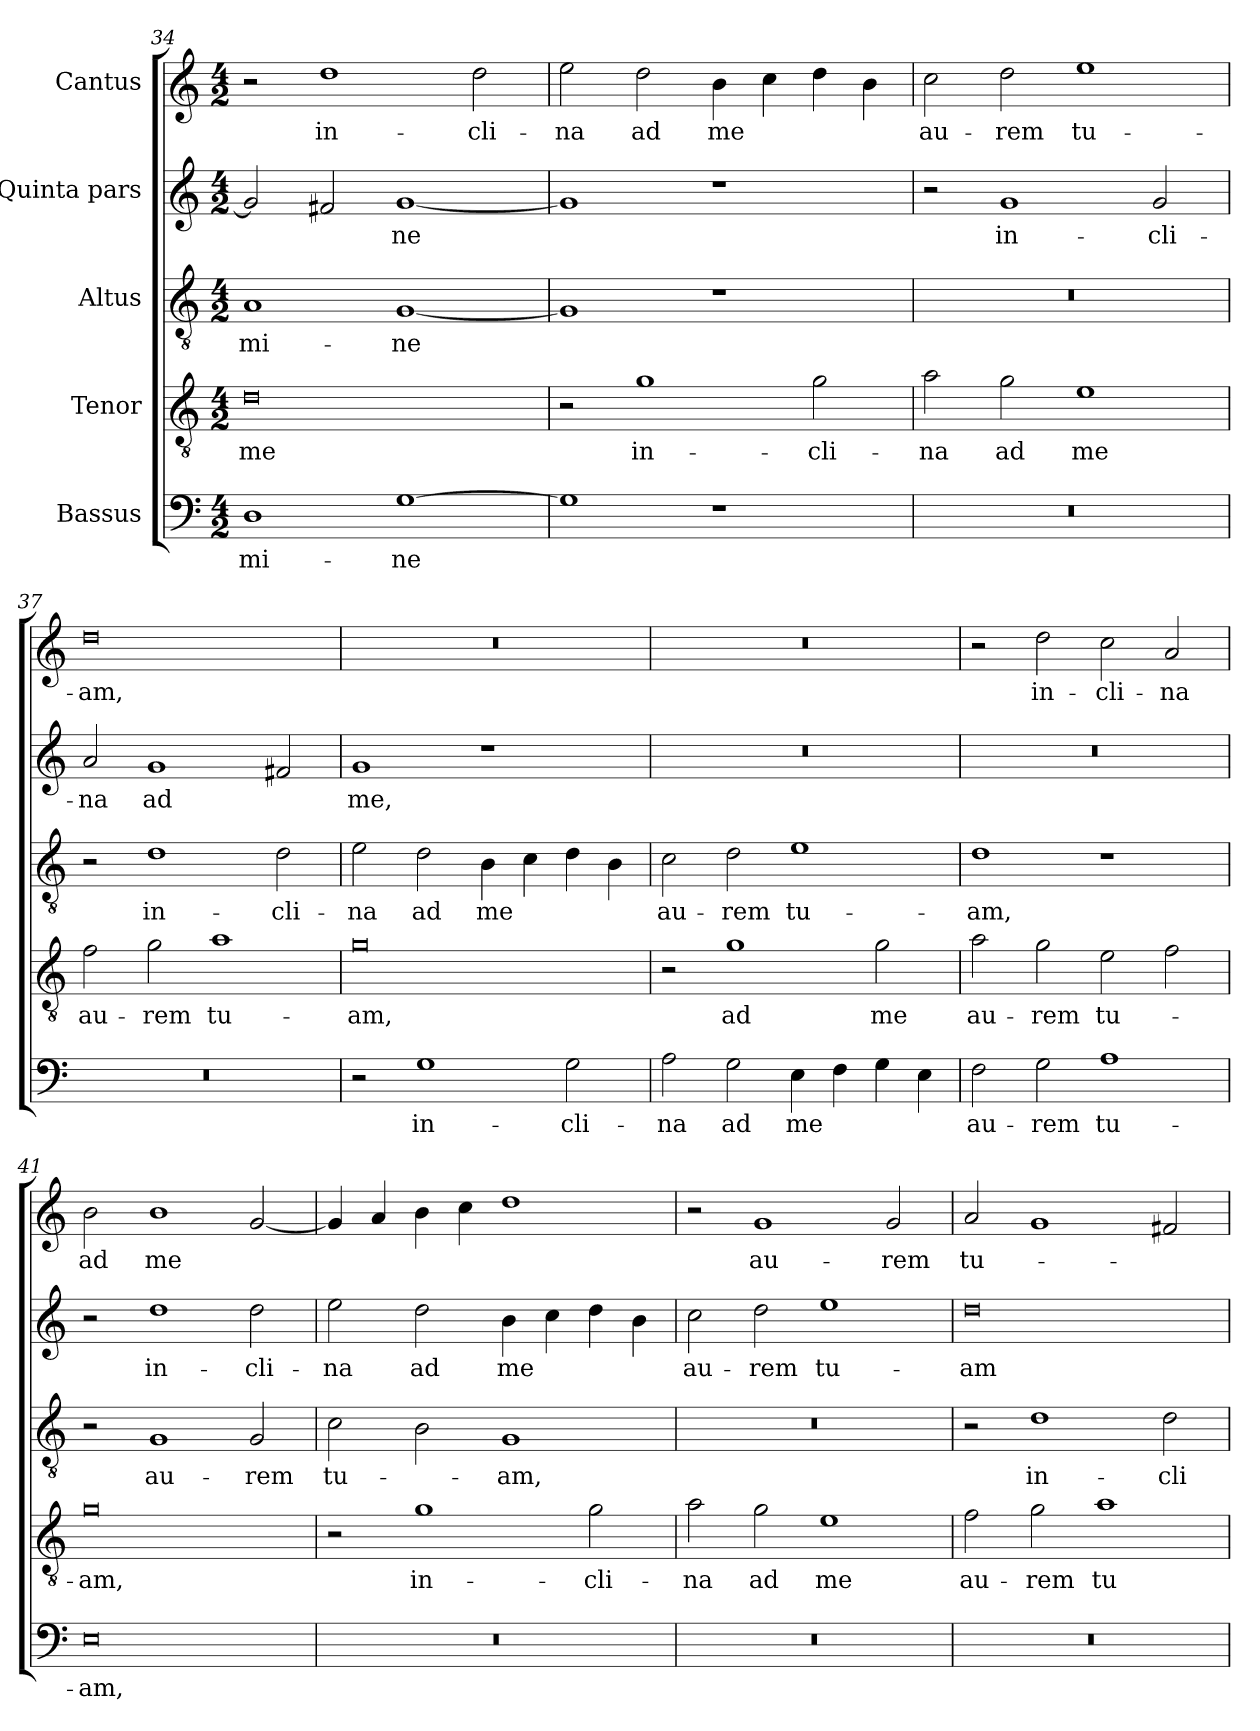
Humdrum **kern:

**kern	**text	**kern	**text	**kern	**text	**kern	**text	**kern	**text
*part5	*part5	*part4	*part4	*part3	*part3	*part2	*part2	*part1	*part1
*staff5	*staff5	*staff4	*staff4	*staff3	*staff3	*staff2	*staff2	*staff1	*staff1
*I"Bassus	*	*I"Tenor	*	*I"Altus	*	*I"Quinta pars	*	*I"Cantus	*
*clefF4	*	*clefGv2	*	*clefGv2	*	*clefG2	*	*clefG2	*
*k[]	*	*k[]	*	*k[]	*	*k[]	*	*k[]	*
*M4/2	*	*M4/2	*	*M4/2	*	*M4/2	*	*M4/2	*
=34	=34	=34	=34	=34	=34	=34	=34	=34	=34
1D\	-mi-	0d\	me	1A/	-mi-	2g/]	.	2r	.
.	.	.	.	.	.	2f#X/	.	1dd\	in-
[1G\	-ne	.	.	[1G/	-ne	[1g/	-ne	.	.
.	.	.	.	.	.	.	.	2dd\	-cli-
=35	=35	=35	=35	=35	=35	=35	=35	=35	=35
1G\]	.	2r	.	1G/]	.	1g/]	.	2ee\	-na
.	.	1g\	in-	.	.	.	.	2dd\	ad
1r	.	.	.	1r	.	1r	.	4b\	me
.	.	.	.	.	.	.	.	4cc\	.
.	.	2g\	-cli-	.	.	.	.	4dd\	.
.	.	.	.	.	.	.	.	4b\	.
=36	=36	=36	=36	=36	=36	=36	=36	=36	=36
0r	.	2a\	-na	0r	.	2r	.	2cc\	au-
.	.	2g\	ad	.	.	1g/	in-	2dd\	-rem
.	.	1e\	me	.	.	.	.	1ee\	tu-
.	.	.	.	.	.	2g/	-cli-	.	.
=37	=37	=37	=37	=37	=37	=37	=37	=37	=37
0r	.	2f\	au-	2r	.	2a/	-na	0dd\	-am,
.	.	2g\	-rem	1d\	in-	1g/	ad	.	.
.	.	1a\	tu-	.	.	.	.	.	.
.	.	.	.	2d\	-cli-	2f#X/	.	.	.
=38	=38	=38	=38	=38	=38	=38	=38	=38	=38
2r	.	0g\	-am,	2e\	-na	1g/	me,	0r	.
1G\	in-	.	.	2d\	ad	.	.	.	.
.	.	.	.	4B\	me	1r	.	.	.
.	.	.	.	4c\	.	.	.	.	.
2G\	-cli-	.	.	4d\	.	.	.	.	.
.	.	.	.	4B\	.	.	.	.	.
=39	=39	=39	=39	=39	=39	=39	=39	=39	=39
2A\	-na	2r	.	2c\	au-	0r	.	0r	.
2G\	ad	1g\	ad	2d\	-rem	.	.	.	.
4E\	me	.	.	1e\	tu-	.	.	.	.
4F\	.	.	.	.	.	.	.	.	.
4G\	.	2g\	me	.	.	.	.	.	.
4E\	.	.	.	.	.	.	.	.	.
=40	=40	=40	=40	=40	=40	=40	=40	=40	=40
2F\	au-	2a\	au-	1d\	-am,	0r	.	2r	.
2G\	-rem	2g\	-rem	.	.	.	.	2dd\	in-
1A\	tu-	2e\	tu-	1r	.	.	.	2cc\	-cli-
.	.	2f\	.	.	.	.	.	2a/	-na
=41	=41	=41	=41	=41	=41	=41	=41	=41	=41
0E\	-am,	0g\	-am,	2r	.	2r	.	2b\	ad
.	.	.	.	1G/	au-	1dd\	in-	1b\	me
.	.	.	.	2G/	-rem	2dd\	-cli-	[2g/	.
=42	=42	=42	=42	=42	=42	=42	=42	=42	=42
0r	.	2r	.	2c\	tu-	2ee\	-na	4g/]	.
.	.	.	.	.	.	.	.	4a/	.
.	.	1g\	in-	2B\	.	2dd\	ad	4b\	.
.	.	.	.	.	.	.	.	4cc\	.
.	.	.	.	1G/	-am,	4b\	me	1dd\	.
.	.	.	.	.	.	4cc\	.	.	.
.	.	2g\	-cli-	.	.	4dd\	.	.	.
.	.	.	.	.	.	4b\	.	.	.
=43	=43	=43	=43	=43	=43	=43	=43	=43	=43
0r	.	2a\	-na	0r	.	2cc\	au-	2r	.
.	.	2g\	ad	.	.	2dd\	-rem	1g/	au-
.	.	1e\	me	.	.	1ee\	tu-	.	.
.	.	.	.	.	.	.	.	2g/	-rem
=44	=44	=44	=44	=44	=44	=44	=44	=44	=44
0r	.	2f\	au-	2r	.	0dd\	-am	2a/	tu-
.	.	2g\	-rem	1d\	in-	.	.	1g/	.
.	.	1a\	tu-	.	.	.	.	.	.
.	.	.	.	2d\	-cli-	.	.	2f#X/	.
=	=	=	=	=	=	=	=	=	=
*-	*-	*-	*-	*-	*-	*-	*-	*-	*-
